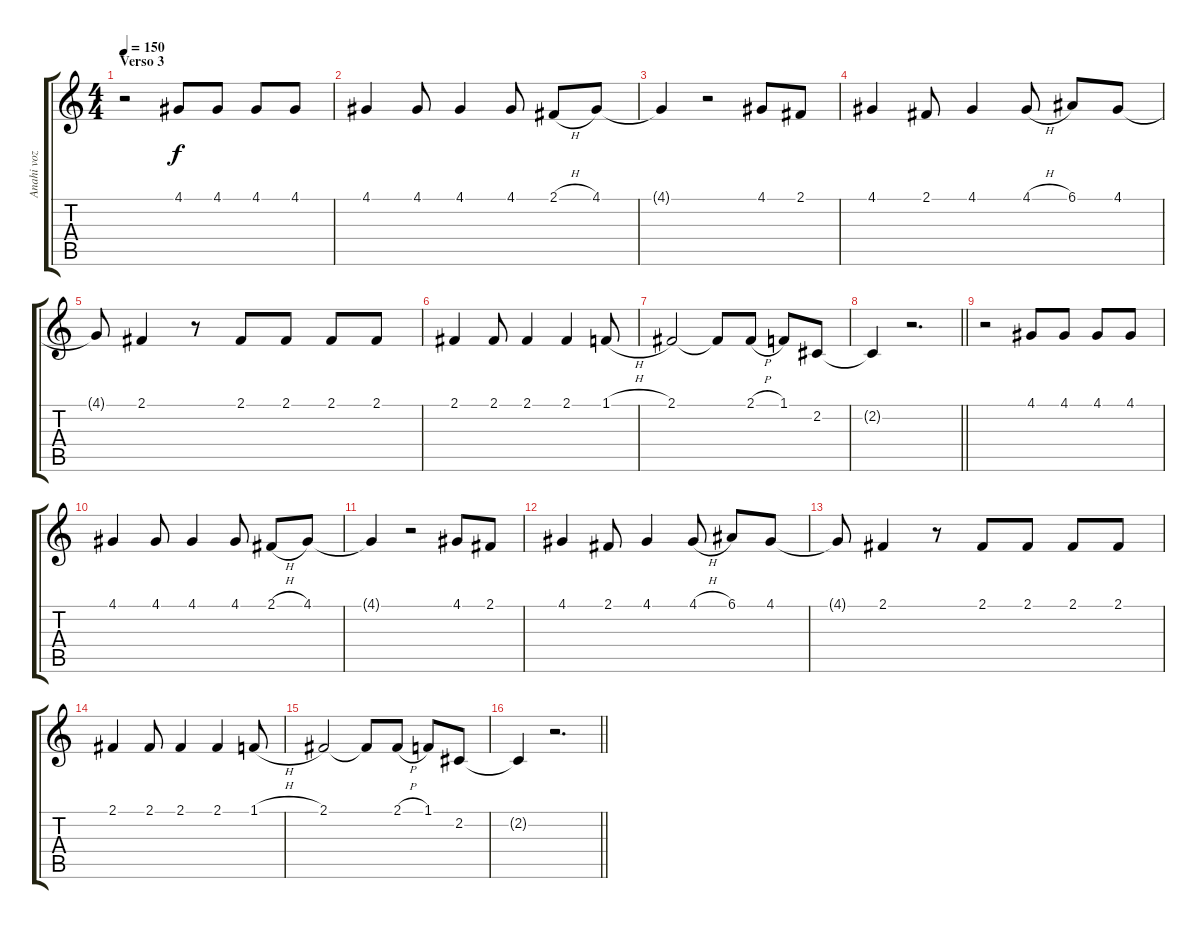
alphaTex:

\track ("Anahi voz" "Anahi voz") {instrument flute}
\staff {score tabs}
\tuning (E4 B3 G3 D3 A2 E2) {hide}
\ts (4 4)
\section ("" "Verso 3")
\tempo 150
\clef g2
\ks c
r.2{dy f volume 15} 4.1.8 4.1.8 4.1.8 4.1.8 |
4.1.4 4.1.8 4.1.4 4.1.8 2.1{h}.8 4.1.8 |
4.1{t}.4 r.2 4.1.8 2.1.8 |
4.1.4 2.1.8 4.1.4 4.1{h}.8 6.1.8 4.1.8 |
4.1{t}.8 2.1.4 r.8 2.1.8 2.1.8 2.1.8 2.1.8 |
2.1.4 2.1.8 2.1.4 2.1.4 1.1{h}.8 |
2.1.2 2.1{t}.8 2.1{h}.8 1.1.8 2.2.8 |
\barLineRight lightlight
2.2{t}.4 r.2{d} |
r.2 4.1.8 4.1.8 4.1.8 4.1.8 |
4.1.4 4.1.8 4.1.4 4.1.8 2.1{h}.8 4.1.8 |
4.1{t}.4 r.2 4.1.8 2.1.8 |
4.1.4 2.1.8 4.1.4 4.1{h}.8 6.1.8 4.1.8 |
4.1{t}.8 2.1.4 r.8 2.1.8 2.1.8 2.1.8 2.1.8 |
2.1.4 2.1.8 2.1.4 2.1.4 1.1{h}.8 |
2.1.2 2.1{t}.8 2.1{h}.8 1.1.8 2.2.8 |
\barLineRight lightlight
2.2{t}.4 r.2{d}
